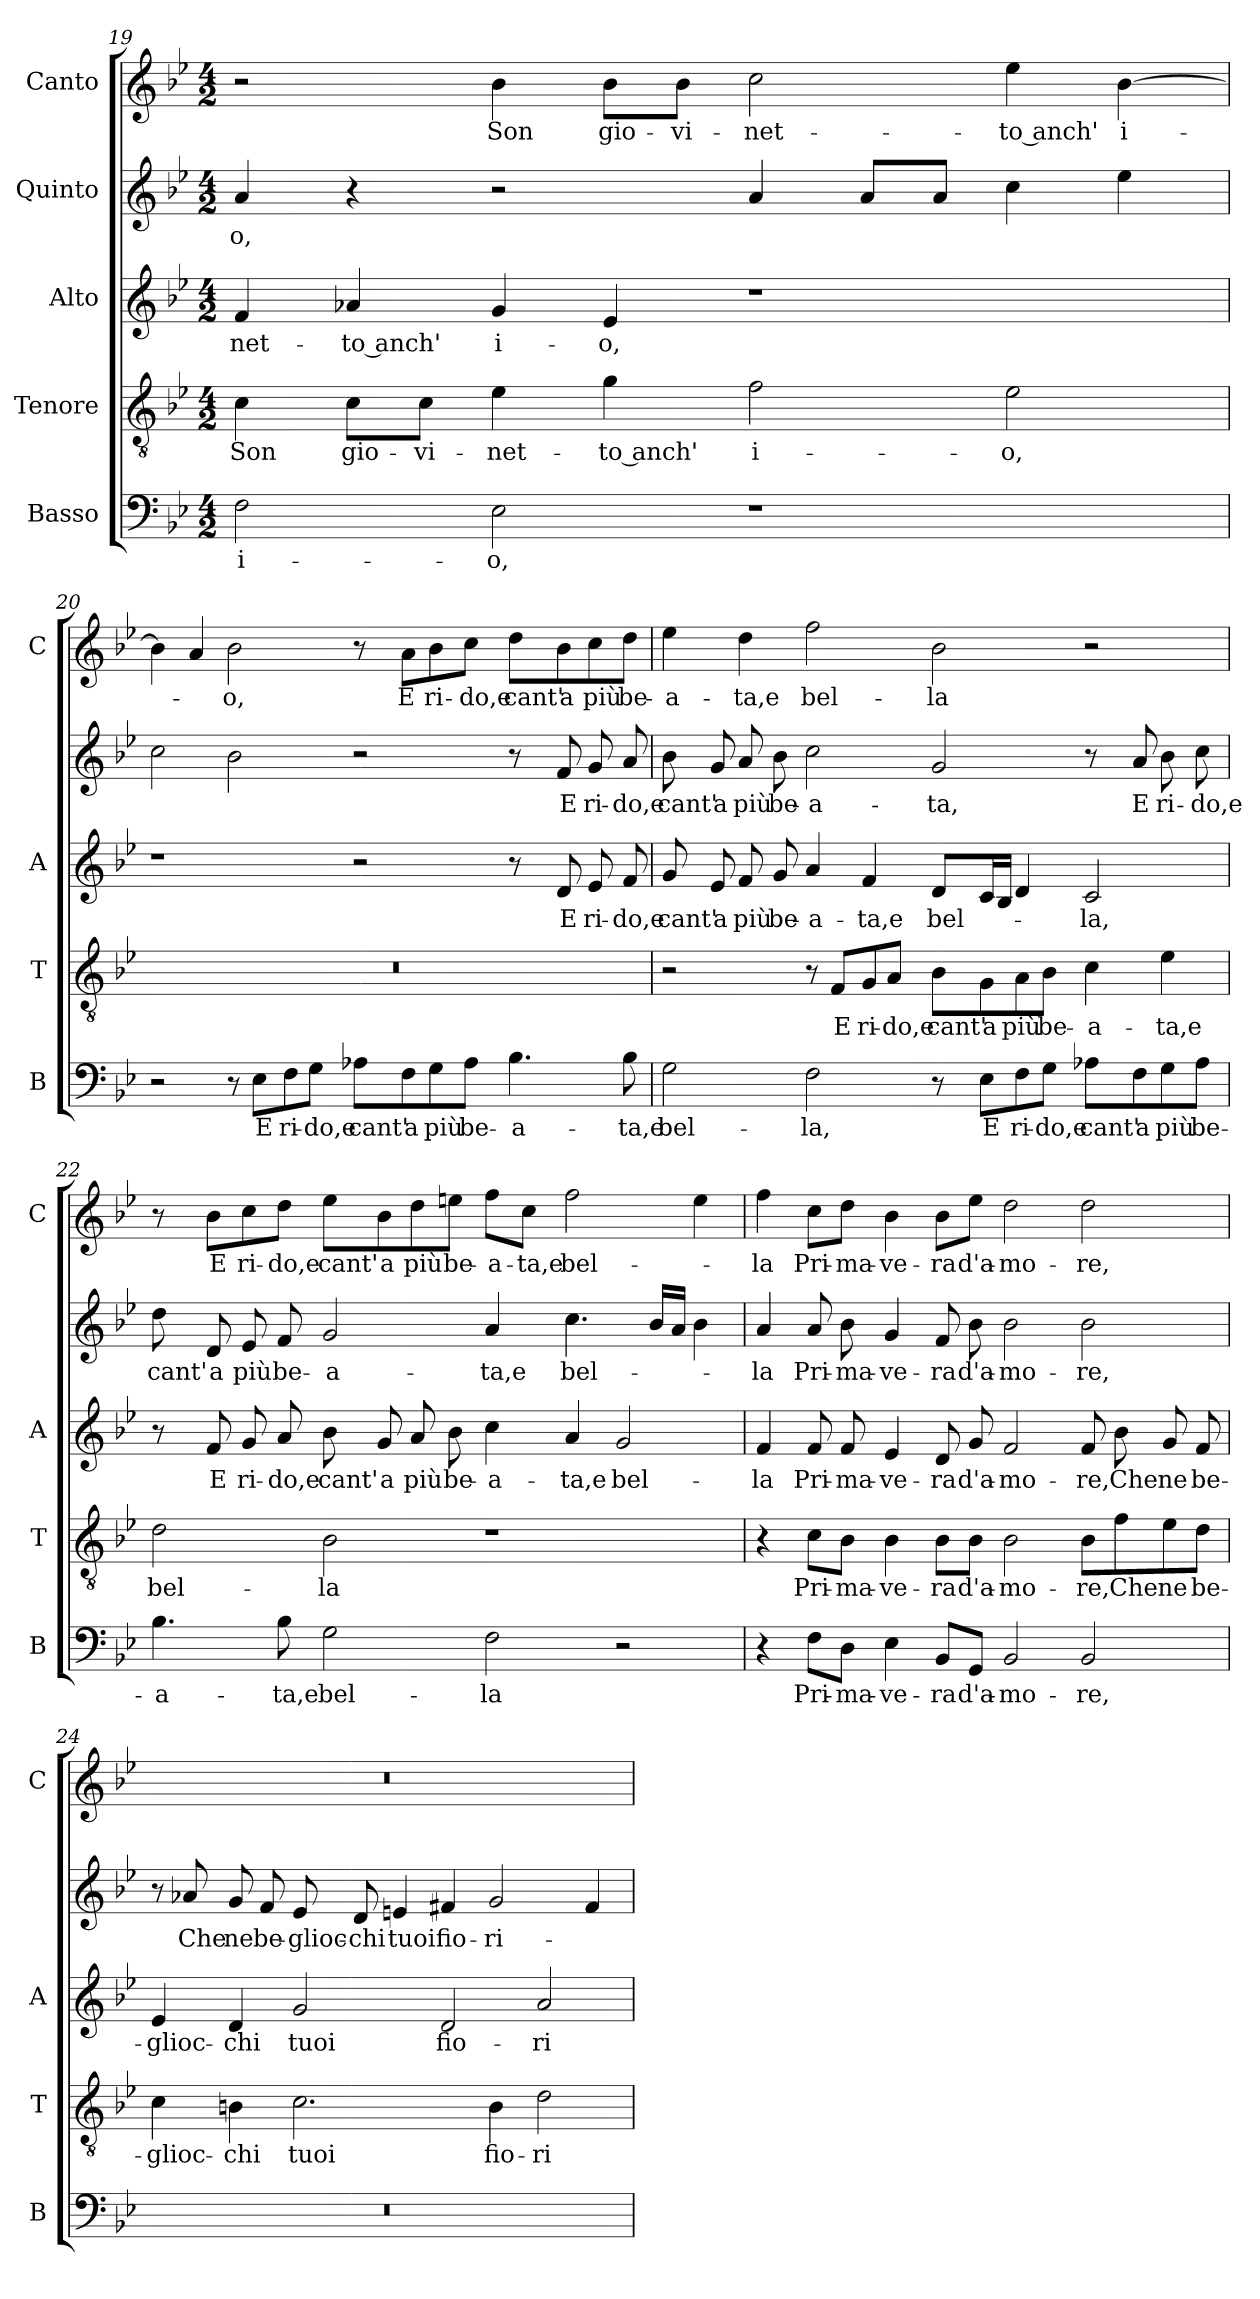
**kern	**text	**kern	**text	**kern	**text	**kern	**text	**kern	**text
*part5	*part5	*part4	*part4	*part3	*part3	*part2	*part2	*part1	*part1
*staff5	*staff5	*staff4	*staff4	*staff3	*staff3	*staff2	*staff2	*staff1	*staff1
*I"Basso	*	*I"Tenore	*	*I"Alto	*	*I"Quinto	*	*I"Canto	*
*I'B	*	*I'T	*	*I'A	*	*	*	*I'C	*
!!LO:LB:g=z
*clefF4	*	*clefGv2	*	*clefG2	*	*clefG2	*	*clefG2	*
*k[b-e-]	*	*k[b-e-]	*	*k[b-e-]	*	*k[b-e-]	*	*k[b-e-]	*
*B-:	*	*B-:	*	*B-:	*	*B-:	*	*B-:	*
*M4/2	*	*M4/2	*	*M4/2	*	*M4/2	*	*M4/2	*
=19	=19	=19	=19	=19	=19	=19	=19	=19	=19
!	!LO:LY:b	!	!LO:LY:b	!	!LO:LY:b	!	!LO:LY:b	!	!
2F\	i-	4c\	Son	4f/	-net-	4a/	-o,	2r	.
!	!	!	!LO:LY:b	!	!LO:LY:b	!	!	!	!
.	.	8c\L	gio-	4a-X/	-to anch'	4r	.	.	.
!	!	!	!LO:LY:b	!	!	!	!	!	!
.	.	8c\J	-vi-	.	.	.	.	.	.
!	!LO:LY:b	!	!LO:LY:b	!	!LO:LY:b	!	!	!	!LO:LY:b
2E-\	-o,	4e-\	-net-	4g/	i-	2r	.	4b-\	Son
!	!	!	!LO:LY:b	!	!LO:LY:b	!	!	!	!LO:LY:b
.	.	4g\	-to anch'	4e-/	-o,	.	.	8b-\L	gio-
!	!	!	!	!	!	!	!	!	!LO:LY:b
.	.	.	.	.	.	.	.	8b-\J	-vi-
!	!	!	!LO:LY:b	!	!	!	!	!	!LO:LY:b
1r	.	2f\	i-	1r	.	4a/	.	2cc\	-net-
.	.	.	.	.	.	8a/L	.	.	.
.	.	.	.	.	.	8a/J	.	.	.
!	!	!	!LO:LY:b	!	!	!	!	!	!LO:LY:b
.	.	2e-\	-o,	.	.	4cc\	.	4ee-\	-to anch'
!	!	!	!	!	!	!	!	!	!LO:LY:b
.	.	.	.	.	.	4ee-\	.	[4b-\	i-
=20	=20	=20	=20	=20	=20	=20	=20	=20	=20
2r	.	0r	.	1r	.	2cc\	.	4b-\]	.
.	.	.	.	.	.	.	.	4a/	.
!	!	!	!	!	!	!	!	!	!LO:LY:b
8r	.	.	.	.	.	2b-\	.	2b-\	-o,
!	!LO:LY:b	!	!	!	!	!	!	!	!
8E-\L	E	.	.	.	.	.	.	.	.
!	!LO:LY:b	!	!	!	!	!	!	!	!
8F\	ri-	.	.	.	.	.	.	.	.
!	!LO:LY:b	!	!	!	!	!	!	!	!
8G\J	-do,e	.	.	.	.	.	.	.	.
!	!LO:LY:b	!	!	!	!	!	!	!	!
8A-X\L	cant'	.	.	2r	.	2r	.	8r	.
!	!LO:LY:b	!	!	!	!	!	!	!	!LO:LY:b
8F\	a	.	.	.	.	.	.	8a\L	E
!	!LO:LY:b	!	!	!	!	!	!	!	!LO:LY:b
8G\	più	.	.	.	.	.	.	8b-\	ri-
!	!LO:LY:b	!	!	!	!	!	!	!	!LO:LY:b
8A-\J	be-	.	.	.	.	.	.	8cc\J	-do,e
!	!LO:LY:b	!	!	!	!	!	!	!	!LO:LY:b
4.B-\	-a-	.	.	8r	.	8r	.	8dd\L	cant'
!	!	!	!	!	!LO:LY:b	!	!LO:LY:b	!	!LO:LY:b
.	.	.	.	8d/	E	8f/	E	8b-\	a
!	!	!	!	!	!LO:LY:b	!	!LO:LY:b	!	!LO:LY:b
.	.	.	.	8e-/	ri-	8g/	ri-	8cc\	più
!	!LO:LY:b	!	!	!	!LO:LY:b	!	!LO:LY:b	!	!LO:LY:b
8B-\	-ta,e	.	.	8f/	-do,e	8a/	-do,e	8dd\J	be-
!!LO:LB:g=z
=21	=21	=21	=21	=21	=21	=21	=21	=21	=21
!	!LO:LY:b	!	!	!	!LO:LY:b	!	!LO:LY:b	!	!LO:LY:b
2G\	bel-	2r	.	8g/	cant'	8b-\	cant'	4ee-\	-a-
!	!	!	!	!	!LO:LY:b	!	!LO:LY:b	!	!
.	.	.	.	8e-/	a	8g/	a	.	.
!	!	!	!	!	!LO:LY:b	!	!LO:LY:b	!	!LO:LY:b
.	.	.	.	8f/	più	8a/	più	4dd\	-ta,e
!	!	!	!	!	!LO:LY:b	!	!LO:LY:b	!	!
.	.	.	.	8g/	be-	8b-\	be-	.	.
!	!LO:LY:b	!	!	!	!LO:LY:b	!	!LO:LY:b	!	!LO:LY:b
2F\	-la,	8r	.	4a/	-a-	2cc\	-a-	2ff\	bel-
!	!	!	!LO:LY:b	!	!	!	!	!	!
.	.	8F/L	E	.	.	.	.	.	.
!	!	!	!LO:LY:b	!	!LO:LY:b	!	!	!	!
.	.	8G/	ri-	4f/	-ta,e	.	.	.	.
!	!	!	!LO:LY:b	!	!	!	!	!	!
.	.	8A/J	-do,e	.	.	.	.	.	.
!	!	!	!LO:LY:b	!	!LO:LY:b	!	!LO:LY:b	!	!LO:LY:b
8r	.	8B-\L	cant'	8d/L	bel-	2g/	-ta,	2b-\	-la
!	!LO:LY:b	!	!LO:LY:b	!	!	!	!	!	!
8E-\L	E	8G\	a	16c/L	.	.	.	.	.
.	.	.	.	16B-/JJ	.	.	.	.	.
!	!LO:LY:b	!	!LO:LY:b	!	!	!	!	!	!
8F\	ri-	8A\	più	4d/	.	.	.	.	.
!	!LO:LY:b	!	!LO:LY:b	!	!	!	!	!	!
8G\J	-do,e	8B-\J	be-	.	.	.	.	.	.
!	!LO:LY:b	!	!LO:LY:b	!	!LO:LY:b	!	!	!	!
8A-X\L	cant'	4c\	-a-	2c/	-la,	8r	.	2r	.
!	!LO:LY:b	!	!	!	!	!	!LO:LY:b	!	!
8F\	a	.	.	.	.	8a/	E	.	.
!	!LO:LY:b	!	!LO:LY:b	!	!	!	!LO:LY:b	!	!
8G\	più	4e-\	-ta,e	.	.	8b-\	ri-	.	.
!	!LO:LY:b	!	!	!	!	!	!LO:LY:b	!	!
8A-\J	be-	.	.	.	.	8cc\	-do,e	.	.
=22	=22	=22	=22	=22	=22	=22	=22	=22	=22
!	!LO:LY:b	!	!LO:LY:b	!	!	!	!LO:LY:b	!	!
4.B-\	-a-	2d\	bel-	8r	.	8dd\	cant'	8r	.
!	!	!	!	!	!LO:LY:b	!	!LO:LY:b	!	!LO:LY:b
.	.	.	.	8f/	E	8d/	a	8b-\L	E
!	!	!	!	!	!LO:LY:b	!	!LO:LY:b	!	!LO:LY:b
.	.	.	.	8g/	ri-	8e-/	più	8cc\	ri-
!	!LO:LY:b	!	!	!	!LO:LY:b	!	!LO:LY:b	!	!LO:LY:b
8B-\	-ta,e	.	.	8a/	-do,e	8f/	be-	8dd\J	-do,e
!	!LO:LY:b	!	!LO:LY:b	!	!LO:LY:b	!	!LO:LY:b	!	!LO:LY:b
2G\	bel-	2B-\	-la	8b-\	cant'	2g/	-a-	8ee-\L	cant'
!	!	!	!	!	!LO:LY:b	!	!	!	!LO:LY:b
.	.	.	.	8g/	a	.	.	8b-\	a
!	!	!	!	!	!LO:LY:b	!	!	!	!LO:LY:b
.	.	.	.	8a/	più	.	.	8dd\	più
!	!	!	!	!	!LO:LY:b	!	!	!	!LO:LY:b
.	.	.	.	8b-\	be-	.	.	8een\J	be-
!	!LO:LY:b	!	!	!	!LO:LY:b	!	!LO:LY:b	!	!LO:LY:b
2F\	-la	1r	.	4cc\	-a-	4a/	-ta,e	8ff\L	-a-
!	!	!	!	!	!	!	!	!	!LO:LY:b
.	.	.	.	.	.	.	.	8cc\J	-ta,e
!	!	!	!	!	!LO:LY:b	!	!LO:LY:b	!	!LO:LY:b
.	.	.	.	4a/	-ta,e	4.cc\	bel-	2ff\	bel-
!	!	!	!	!	!LO:LY:b	!	!	!	!
2r	.	.	.	2g/	bel-	.	.	.	.
.	.	.	.	.	.	16b-/LL	.	.	.
.	.	.	.	.	.	16a/JJ	.	.	.
.	.	.	.	.	.	4b-\	.	4ee\	.
!!LO:PB:g=z
=23	=23	=23	=23	=23	=23	=23	=23	=23	=23
!	!	!	!	!	!LO:LY:b	!	!LO:LY:b	!	!LO:LY:b
4r	.	4r	.	4f/	-la	4a/	-la	4ff\	-la
!	!LO:LY:b	!	!LO:LY:b	!	!LO:LY:b	!	!LO:LY:b	!	!LO:LY:b
8F\L	Pri-	8c\L	Pri-	8f/	Pri-	8a/	Pri-	8cc\L	Pri-
!	!LO:LY:b	!	!LO:LY:b	!	!LO:LY:b	!	!LO:LY:b	!	!LO:LY:b
8D\J	-ma-	8B-\J	-ma-	8f/	-ma-	8b-\	-ma-	8dd\J	-ma-
!	!LO:LY:b	!	!LO:LY:b	!	!LO:LY:b	!	!LO:LY:b	!	!LO:LY:b
4E-\	-ve-	4B-\	-ve-	4e-/	-ve-	4g/	-ve-	4b-\	-ve-
!	!LO:LY:b	!	!LO:LY:b	!	!LO:LY:b	!	!LO:LY:b	!	!LO:LY:b
8BB-/L	-ra	8B-\L	-ra	8d/	-ra	8f/	-ra	8b-\L	-ra
!	!LO:LY:b	!	!LO:LY:b	!	!LO:LY:b	!	!LO:LY:b	!	!LO:LY:b
8GG/J	d'a-	8B-\J	d'a-	8g/	d'a-	8b-\	d'a-	8ee-\J	d'a-
!	!LO:LY:b	!	!LO:LY:b	!	!LO:LY:b	!	!LO:LY:b	!	!LO:LY:b
2BB-/	-mo-	2B-\	-mo-	2f/	-mo-	2b-\	-mo-	2dd\	-mo-
!	!LO:LY:b	!	!LO:LY:b	!	!LO:LY:b	!	!LO:LY:b	!	!LO:LY:b
2BB-/	-re,	8B-\L	-re,	8f/	-re,	2b-\	-re,	2dd\	-re,
!	!	!	!LO:LY:b	!	!LO:LY:b	!	!	!	!
.	.	8f\	Che	8b-\	Che	.	.	.	.
!	!	!	!LO:LY:b	!	!LO:LY:b	!	!	!	!
.	.	8e-\	ne	8g/	ne	.	.	.	.
!	!	!	!LO:LY:b	!	!LO:LY:b	!	!	!	!
.	.	8d\J	be-	8f/	be-	.	.	.	.
=24	=24	=24	=24	=24	=24	=24	=24	=24	=24
!	!	!	!LO:LY:b	!	!LO:LY:b	!	!	!	!
0r	.	4c\	-glioc-	4e-/	-glioc-	8r	.	0r	.
!	!	!	!	!	!	!	!LO:LY:b	!	!
.	.	.	.	.	.	8a-X/	Che	.	.
!	!	!	!LO:LY:b	!	!LO:LY:b	!	!LO:LY:b	!	!
.	.	4Bn\	-chi	4d/	-chi	8g/	ne	.	.
!	!	!	!	!	!	!	!LO:LY:b	!	!
.	.	.	.	.	.	8f/	be-	.	.
!	!	!	!LO:LY:b	!	!LO:LY:b	!	!LO:LY:b	!	!
.	.	2.c\	tuoi	2g/	tuoi	8e-/	-glioc-	.	.
!	!	!	!	!	!	!	!LO:LY:b	!	!
.	.	.	.	.	.	8d/	-chi	.	.
!	!	!	!	!	!	!	!LO:LY:b	!	!
.	.	.	.	.	.	4en/	tuoi	.	.
!	!	!	!	!	!LO:LY:b	!	!LO:LY:b	!	!
.	.	.	.	2d/	fio-	4f#X/	fio-	.	.
!	!	!	!LO:LY:b	!	!	!	!LO:LY:b	!	!
.	.	4B\	fio-	.	.	2g/	-ri-	.	.
!	!	!	!LO:LY:b	!	!LO:LY:b	!	!	!	!
.	.	2d\	-ri-	2a/	-ri-	.	.	.	.
.	.	.	.	.	.	4f#/	.	.	.
=	=	=	=	=	=	=	=	=	=
*-	*-	*-	*-	*-	*-	*-	*-	*-	*-
